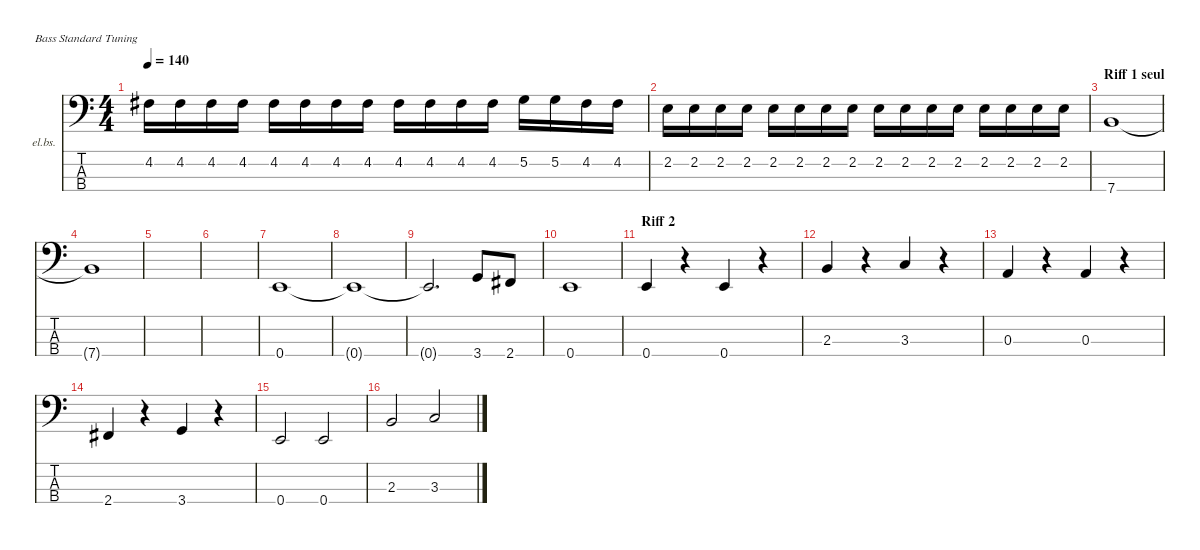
\defaultSystemsLayout 4
\hideDynamics
\bracketExtendMode nobrackets
\firstSystemTrackNameOrientation horizontal
\otherSystemsTrackNameOrientation horizontal
\track ("Bass" "el.bs.") {instrument electricbassfinger}
\staff {score tabs}
\tuning (G2 D2 A1 E1)
\ts (4 4)
\tempo 140
\clef f4
\ks c
4.2{acc #}.16{dy mf} 4.2{acc #}.16 4.2{acc #}.16 4.2{acc #}.16 4.2{acc #}.16 4.2{acc #}.16 4.2{acc #}.16 4.2{acc #}.16 4.2{acc #}.16 4.2{acc #}.16 4.2{acc #}.16 4.2{acc #}.16 5.2.16 5.2.16 4.2{acc #}.16 4.2{acc #}.16 |
2.2.16 2.2.16 2.2.16 2.2.16 2.2.16 2.2.16 2.2.16 2.2.16 2.2.16 2.2.16 2.2.16 2.2.16 2.2.16 2.2.16 2.2.16 2.2.16 |
\section ("" "Riff 1 seul")
7.4.1 |
7.4{t}.1 |
|
|
0.4.1 |
0.4{t}.1 |
0.4{t}.2{d} 3.4.8 2.4{acc #}.8 |
0.4.1 |
\section ("" "Riff 2")
0.4.4 r.4 0.4.4 r.4 |
2.3.4 r.4 3.3.4 r.4 |
0.3.4 r.4 0.3.4 r.4 |
2.4{acc #}.4 r.4 3.4.4 r.4 |
0.4.2 0.4.2 |
2.3.2 3.3.2
